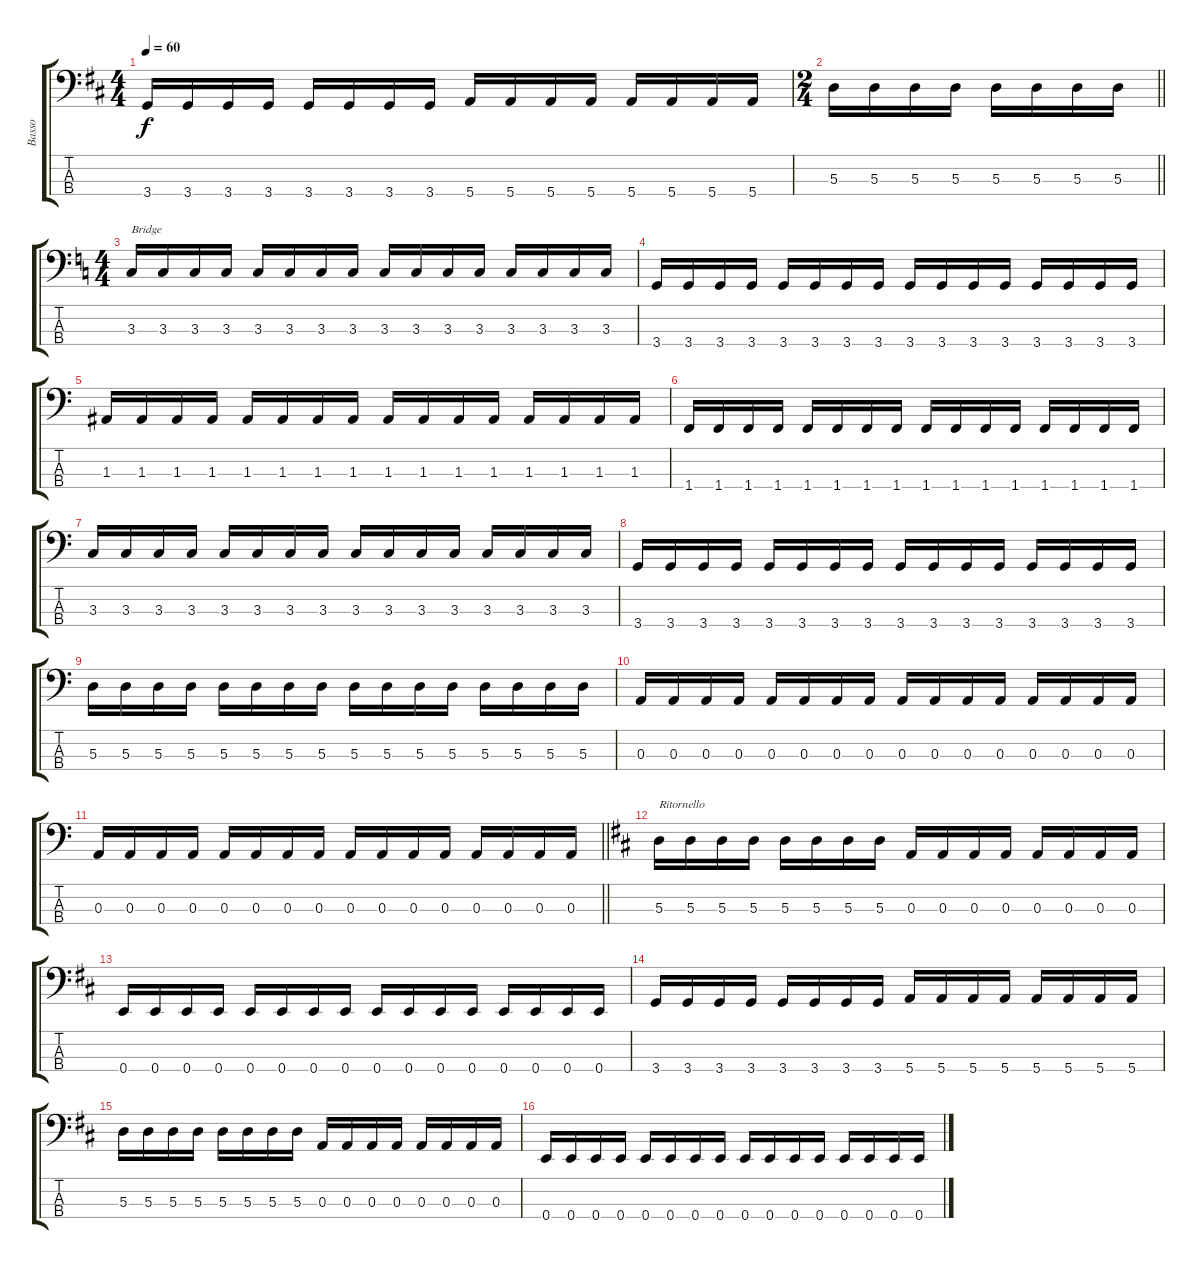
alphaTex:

\track ("Basso" "Basso") {instrument electricbassfinger}
\staff {score tabs}
\tuning (G2 D2 A1 E1) {hide}
\ts (4 4)
\tempo 60
\clef f4
\ks d
3.4.16{dy f} 3.4.16 3.4.16 3.4.16 3.4.16 3.4.16 3.4.16 3.4.16 5.4.16 5.4.16 5.4.16 5.4.16 5.4.16 5.4.16 5.4.16 5.4.16 |
\ts (2 4)
\barLineRight lightlight
5.3.16 5.3.16 5.3.16 5.3.16 5.3.16 5.3.16 5.3.16 5.3.16 |
\ts (4 4)
\ks c
3.3.16{txt "Bridge"} 3.3.16 3.3.16 3.3.16 3.3.16 3.3.16 3.3.16 3.3.16 3.3.16 3.3.16 3.3.16 3.3.16 3.3.16 3.3.16 3.3.16 3.3.16 |
3.4.16 3.4.16 3.4.16 3.4.16 3.4.16 3.4.16 3.4.16 3.4.16 3.4.16 3.4.16 3.4.16 3.4.16 3.4.16 3.4.16 3.4.16 3.4.16 |
1.3.16 1.3.16 1.3.16 1.3.16 1.3.16 1.3.16 1.3.16 1.3.16 1.3.16 1.3.16 1.3.16 1.3.16 1.3.16 1.3.16 1.3.16 1.3.16 |
1.4.16 1.4.16 1.4.16 1.4.16 1.4.16 1.4.16 1.4.16 1.4.16 1.4.16 1.4.16 1.4.16 1.4.16 1.4.16 1.4.16 1.4.16 1.4.16 |
3.3.16 3.3.16 3.3.16 3.3.16 3.3.16 3.3.16 3.3.16 3.3.16 3.3.16 3.3.16 3.3.16 3.3.16 3.3.16 3.3.16 3.3.16 3.3.16 |
3.4.16 3.4.16 3.4.16 3.4.16 3.4.16 3.4.16 3.4.16 3.4.16 3.4.16 3.4.16 3.4.16 3.4.16 3.4.16 3.4.16 3.4.16 3.4.16 |
5.3.16 5.3.16 5.3.16 5.3.16 5.3.16 5.3.16 5.3.16 5.3.16 5.3.16 5.3.16 5.3.16 5.3.16 5.3.16 5.3.16 5.3.16 5.3.16 |
0.3.16 0.3.16 0.3.16 0.3.16 0.3.16 0.3.16 0.3.16 0.3.16 0.3.16 0.3.16 0.3.16 0.3.16 0.3.16 0.3.16 0.3.16 0.3.16 |
\barLineRight lightlight
0.3.16 0.3.16 0.3.16 0.3.16 0.3.16 0.3.16 0.3.16 0.3.16 0.3.16 0.3.16 0.3.16 0.3.16 0.3.16 0.3.16 0.3.16 0.3.16 |
\ks d
5.3.16{txt "Ritornello"} 5.3.16 5.3.16 5.3.16 5.3.16 5.3.16 5.3.16 5.3.16 0.3.16 0.3.16 0.3.16 0.3.16 0.3.16 0.3.16 0.3.16 0.3.16 |
0.4.16 0.4.16 0.4.16 0.4.16 0.4.16 0.4.16 0.4.16 0.4.16 0.4.16 0.4.16 0.4.16 0.4.16 0.4.16 0.4.16 0.4.16 0.4.16 |
3.4.16 3.4.16 3.4.16 3.4.16 3.4.16 3.4.16 3.4.16 3.4.16 5.4.16 5.4.16 5.4.16 5.4.16 5.4.16 5.4.16 5.4.16 5.4.16 |
5.3.16 5.3.16 5.3.16 5.3.16 5.3.16 5.3.16 5.3.16 5.3.16 0.3.16 0.3.16 0.3.16 0.3.16 0.3.16 0.3.16 0.3.16 0.3.16 |
0.4.16 0.4.16 0.4.16 0.4.16 0.4.16 0.4.16 0.4.16 0.4.16 0.4.16 0.4.16 0.4.16 0.4.16 0.4.16 0.4.16 0.4.16 0.4.16
